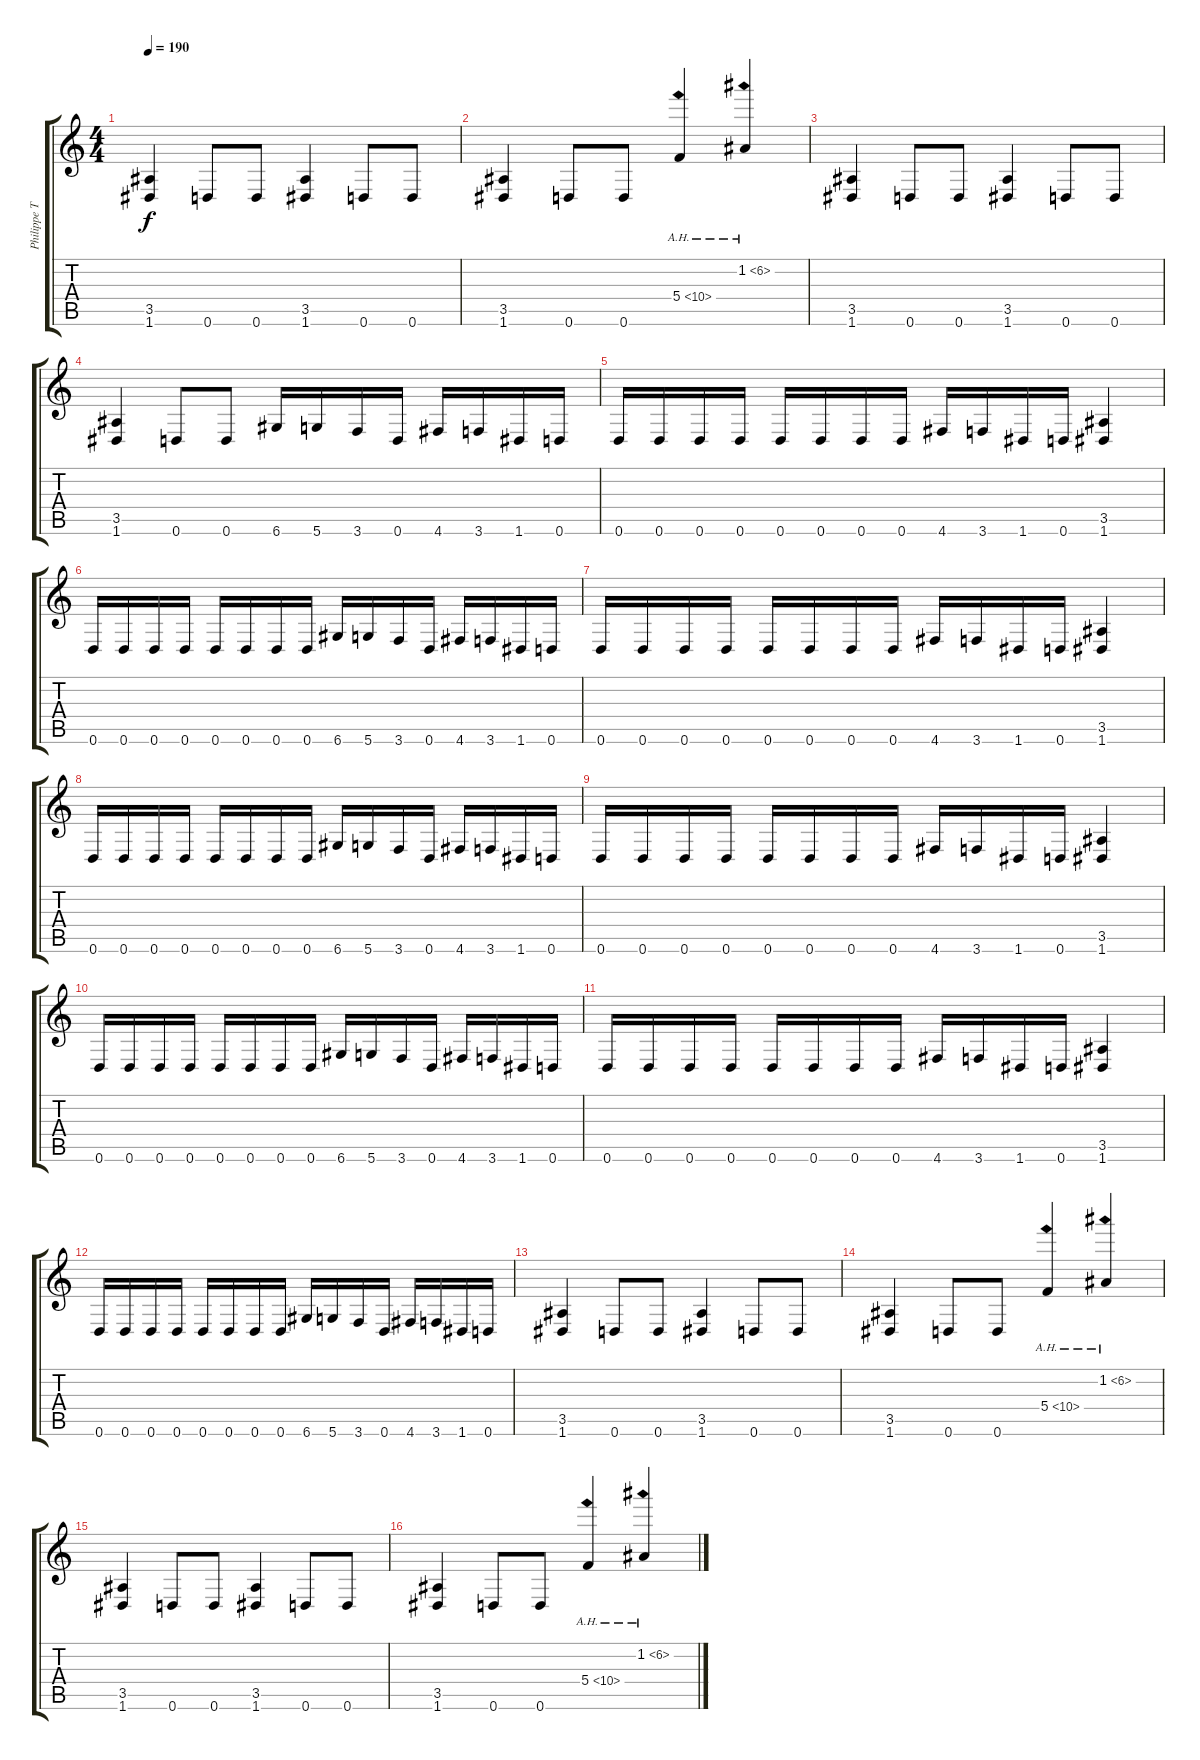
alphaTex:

\track ("Philippe T" "Philippe T") {instrument distortionguitar}
\staff {score tabs}
\tuning (D4 A3 F3 C3 G2 D2) {hide}
\ts (4 4)
\tempo 190
\clef g2
\ks c
(3.5 1.6).4{dy f} 0.6.8 0.6.8 (3.5 1.6).4 0.6.8 0.6.8 |
(3.5 1.6).4 0.6.8 0.6.8 5.4{ah 5}.4 1.2{ah 5}.4 |
(3.5 1.6).4 0.6.8 0.6.8 (3.5 1.6).4 0.6.8 0.6.8 |
(3.5 1.6).4 0.6.8 0.6.8 6.6.16 5.6.16 3.6.16 0.6.16 4.6.16 3.6.16 1.6.16 0.6.16 |
0.6.16 0.6.16 0.6.16 0.6.16 0.6.16 0.6.16 0.6.16 0.6.16 4.6.16 3.6.16 1.6.16 0.6.16 (3.5 1.6).4 |
0.6.16 0.6.16 0.6.16 0.6.16 0.6.16 0.6.16 0.6.16 0.6.16 6.6.16 5.6.16 3.6.16 0.6.16 4.6.16 3.6.16 1.6.16 0.6.16 |
0.6.16 0.6.16 0.6.16 0.6.16 0.6.16 0.6.16 0.6.16 0.6.16 4.6.16 3.6.16 1.6.16 0.6.16 (3.5 1.6).4 |
0.6.16 0.6.16 0.6.16 0.6.16 0.6.16 0.6.16 0.6.16 0.6.16 6.6.16 5.6.16 3.6.16 0.6.16 4.6.16 3.6.16 1.6.16 0.6.16 |
0.6.16 0.6.16 0.6.16 0.6.16 0.6.16 0.6.16 0.6.16 0.6.16 4.6.16 3.6.16 1.6.16 0.6.16 (3.5 1.6).4 |
0.6.16 0.6.16 0.6.16 0.6.16 0.6.16 0.6.16 0.6.16 0.6.16 6.6.16 5.6.16 3.6.16 0.6.16 4.6.16 3.6.16 1.6.16 0.6.16 |
0.6.16 0.6.16 0.6.16 0.6.16 0.6.16 0.6.16 0.6.16 0.6.16 4.6.16 3.6.16 1.6.16 0.6.16 (3.5 1.6).4 |
0.6.16 0.6.16 0.6.16 0.6.16 0.6.16 0.6.16 0.6.16 0.6.16 6.6.16 5.6.16 3.6.16 0.6.16 4.6.16 3.6.16 1.6.16 0.6.16 |
(3.5 1.6).4 0.6.8 0.6.8 (3.5 1.6).4 0.6.8 0.6.8 |
(3.5 1.6).4 0.6.8 0.6.8 5.4{ah 5}.4 1.2{ah 5}.4 |
(3.5 1.6).4 0.6.8 0.6.8 (3.5 1.6).4 0.6.8 0.6.8 |
(3.5 1.6).4 0.6.8 0.6.8 5.4{ah 5}.4 1.2{ah 5}.4
